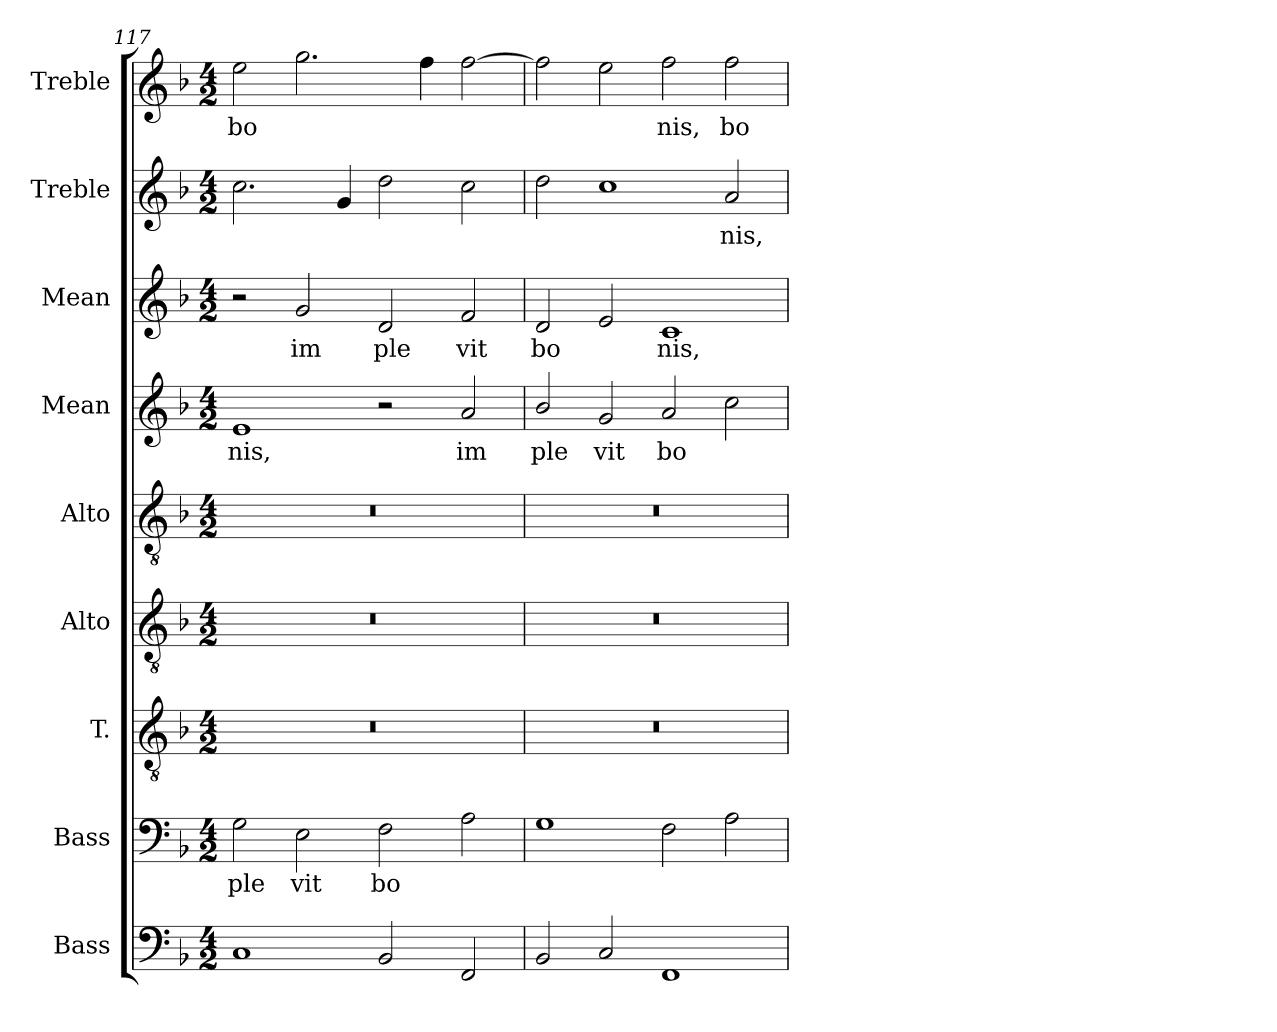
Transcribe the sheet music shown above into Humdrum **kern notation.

**kern	**kern	**text	**kern	**kern	**kern	**kern	**text	**kern	**text	**kern	**text	**kern	**text
*part9	*part8	*part8	*part7	*part6	*part5	*part4	*part4	*part3	*part3	*part2	*part2	*part1	*part1
*staff9	*staff8	*staff8	*staff7	*staff6	*staff5	*staff4	*staff4	*staff3	*staff3	*staff2	*staff2	*staff1	*staff1
*I"Bass	*I"Bass	*	*I"T.	*I"Alto	*I"Alto	*I"Mean	*	*I"Mean	*	*I"Treble	*	*I"Treble	*
*I'B.	*I'B.	*	*I'T.	*I'A2.	*I'A1.	*I'M.	*	*I'M.	*	*I'Tr.	*	*I'Tr.	*
*clefF4	*clefF4	*	*clefGv2	*clefGv2	*clefGv2	*clefG2	*	*clefG2	*	*clefG2	*	*clefG2	*
*	*	*	*ITrd7c12	*ITrd7c12	*ITrd7c12	*	*	*	*	*	*	*	*
*k[b-]	*k[b-]	*	*k[b-]	*k[b-]	*k[b-]	*k[b-]	*	*k[b-]	*	*k[b-]	*	*k[b-]	*
*F:	*F:	*	*F:	*F:	*F:	*F:	*	*F:	*	*F:	*	*F:	*
*M4/2	*M4/2	*	*M4/2	*M4/2	*M4/2	*M4/2	*	*M4/2	*	*M4/2	*	*M4/2	*
=117	=117	=117	=117	=117	=117	=117	=117	=117	=117	=117	=117	=117	=117
!	!	!LO:LY:b:color=#000000	!LO:N:vis=1	!LO:N:vis=1	!LO:N:vis=1	!	!	!	!	!	!	!	!
!	!	!	!	!	!	!	!LO:LY:b:color=#000000	!	!	!	!	!	!
!	!	!	!	!	!	!	!	!	!	!	!	!	!LO:LY:b:color=#000000
1Ci	2Gi\	ple	0r	0r	0r	1ei	nis,	2r	.	2.cci\	.	2eei\	bo
!	!	!LO:LY:b:color=#000000	!	!	!	!	!	!	!	!	!	!	!
!	!	!	!	!	!	!	!	!	!LO:LY:b:color=#000000	!	!	!	!
.	2Ei\	vit	.	.	.	.	.	2gi/	im	.	.	2.ggi\	.
.	.	.	.	.	.	.	.	.	.	4gi/	.	.	.
!	!	!LO:LY:b:color=#000000	!	!	!	!	!	!	!	!	!	!	!
!	!	!	!	!	!	!	!	!	!LO:LY:b:color=#000000	!	!	!	!
2BB-i/	2Fi\	bo	.	.	.	2r	.	2di/	ple	2ddi\	.	.	.
.	.	.	.	.	.	.	.	.	.	.	.	4ffi\	.
!	!	!	!	!	!	!	!LO:LY:b:color=#000000	!	!	!	!	!	!
!	!	!	!	!	!	!	!	!	!LO:LY:b:color=#000000	!	!	!	!
2FFi/	2Ai\	.	.	.	.	2ai/	im	2fi/	vit	2cci\	.	[>2ffi\	.
=118	=118	=118	=118	=118	=118	=118	=118	=118	=118	=118	=118	=118	=118
!	!	!	!LO:N:vis=1	!LO:N:vis=1	!LO:N:vis=1	!	!	!	!	!	!	!	!
!	!	!	!	!	!	!	!LO:LY:b:color=#000000	!	!	!	!	!	!
!	!	!	!	!	!	!	!	!	!LO:LY:b:color=#000000	!	!	!	!
2BB-i/	1Gi	.	0r	0r	0r	2b-i/	ple	2di/	bo	2ddi\	.	2ffi\]	.
!	!	!	!	!	!	!	!LO:LY:b:color=#000000	!	!	!	!	!	!
2Ci/	.	.	.	.	.	2gi/	vit	2ei/	.	1cci	.	2eei\	.
!	!	!	!	!	!	!	!LO:LY:b:color=#000000	!	!	!	!	!	!
!	!	!	!	!	!	!	!	!	!LO:LY:b:color=#000000	!	!	!	!
!	!	!	!	!	!	!	!	!	!	!	!	!	!LO:LY:b:color=#000000
1FFi	2Fi\	.	.	.	.	2ai/	bo	1ci	nis,	.	.	2ffi\	nis,
!	!	!	!	!	!	!	!	!	!	!	!LO:LY:b:color=#000000	!	!
!	!	!	!	!	!	!	!	!	!	!	!	!	!LO:LY:b:color=#000000
.	2Ai\	.	.	.	.	2cci\	.	.	.	2ai/	nis,	2ffi\	bo
=	=	=	=	=	=	=	=	=	=	=	=	=	=
*-	*-	*-	*-	*-	*-	*-	*-	*-	*-	*-	*-	*-	*-
